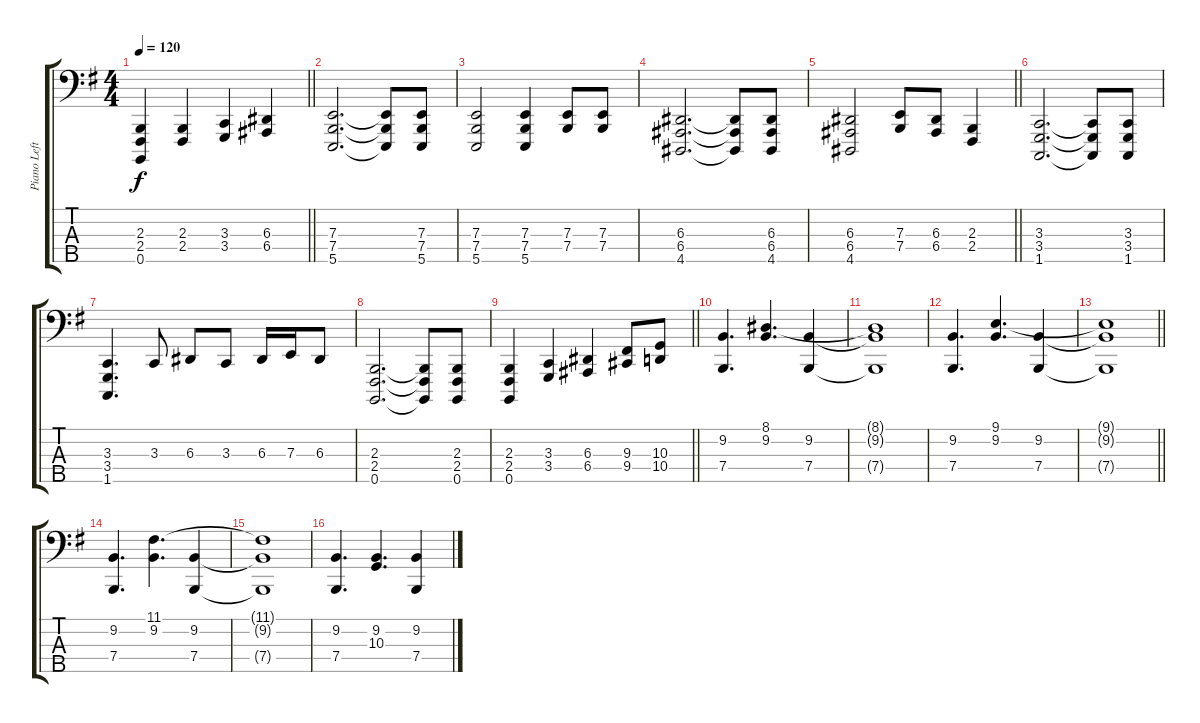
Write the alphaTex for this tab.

\track ("Piano Left Standard" "Piano Left") {instrument acousticgrandpiano}
\staff {score tabs}
\tuning (G2 D2 A1 E1 B0) {hide}
\ts (4 4)
\tempo 120
\clef f4
\barLineRight lightlight
\ks eminor
(2.3{t} 2.4{t} 0.5{t}).4{dy f} (2.3 2.4).4 (3.3 3.4).4 (6.3 6.4).4 |
(7.3 7.4 5.5).2{d} (7.3{t} 7.4{t} 5.5{t}).8 (7.3 7.4 5.5).8 |
(7.3 7.4 5.5).2 (7.3 7.4 5.5).4 (7.3 7.4).8 (7.3 7.4).8 |
(6.3 6.4 4.5).2{d} (6.3{t} 6.4{t} 4.5{t}).8 (6.3 6.4 4.5).8 |
\barLineRight lightlight
(6.3 6.4 4.5).2 (7.3 7.4).8 (6.3 6.4).8 (2.3 2.4).4 |
(3.3 3.4 1.5).2{d} (3.3{t} 3.4{t} 1.5{t}).8 (3.3 3.4 1.5).8 |
(3.3 3.4 1.5).4{d} 3.3.8 6.3.8 3.3.8 6.3.16 7.3.16 6.3.8 |
(2.3 2.4 0.5).2{d} (2.3{t} 2.4{t} 0.5{t}).8 (2.3 2.4 0.5).8 |
\barLineRight lightlight
(2.3 2.4 0.5).4 (3.3 3.4).4 (6.3 6.4).4 (9.3 9.4).8 (10.3 10.4).8 |
\section ("" "")
(9.2 7.4).4{d} (8.1 9.2).4{d} (9.2 7.4).4 |
(8.1{t} 9.2{t} 7.4{t}).1 |
(9.2 7.4).4{d} (9.1 9.2).4{d} (9.2 7.4).4 |
\barLineRight lightlight
(9.1{t} 9.2{t} 7.4{t}).1 |
(9.2 7.4).4{d} (11.1 9.2).4{d} (9.2 7.4).4 |
(11.1{t} 9.2{t} 7.4{t}).1 |
(9.2 7.4).4{d} (9.2 10.3).4{d} (9.2 7.4).4
